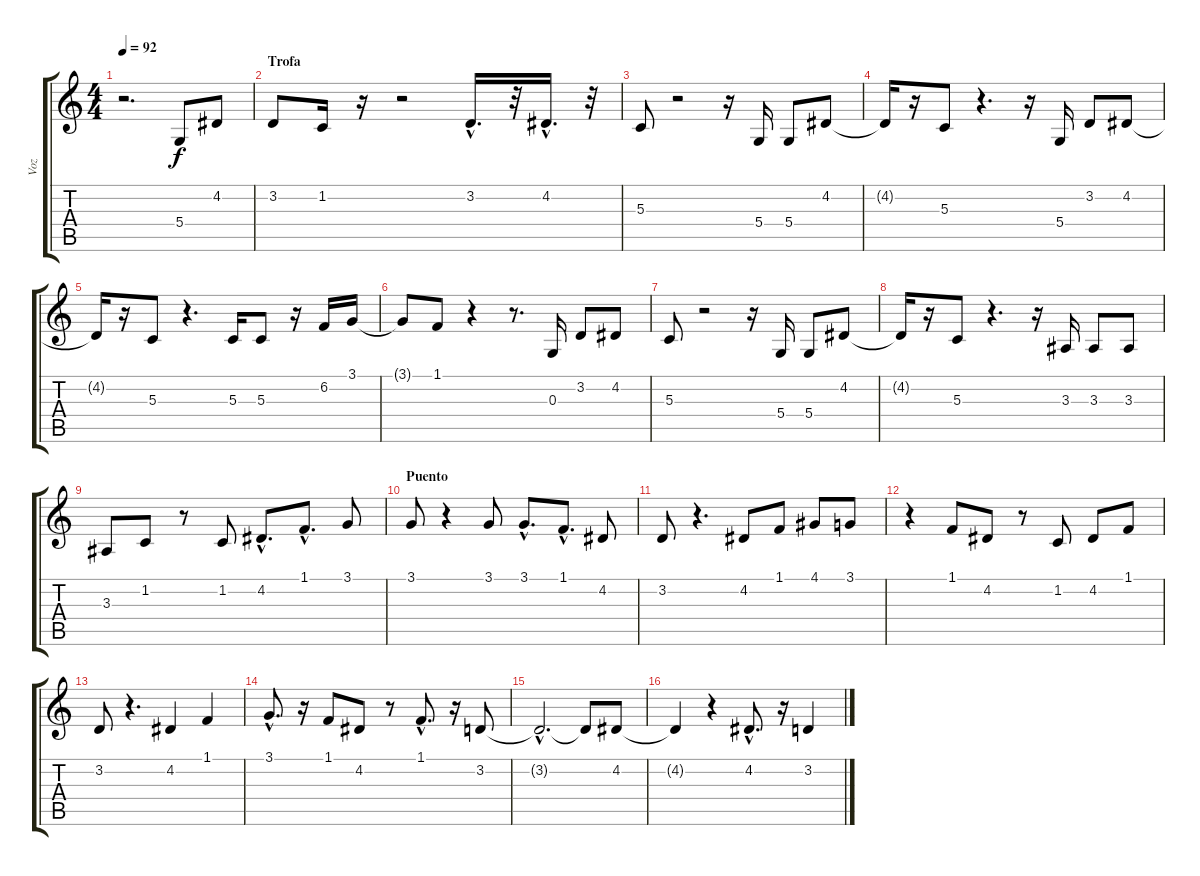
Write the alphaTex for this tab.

\track ("Voz" "Voz") {instrument lead6voice}
\staff {score tabs}
\tuning (E4 B3 G3 D3 A2 E2) {hide}
\ts (4 4)
\tempo 92
\clef g2
\ks c
r.2{d dy f instrument lead6voice} 5.4.8 4.2.8 |
\section ("" "Trofa")
3.2.8 1.2.16 r.16 r.2 3.2{hac}.16{d} r.32 4.2{hac}.16{d} r.32 |
5.3.8 r.2 r.16 5.4.16 5.4.8 4.2.8 |
4.2{t}.16 r.16 5.3.8 r.4{d} r.16 5.4.16 3.2.8 4.2.8 |
4.2{t}.16 r.16 5.3.8 r.4{d} 5.3.16 5.3.8 r.16 6.2.16 3.1.16 |
3.1{t}.8 1.1.8 r.4 r.8{d} 0.3.16 3.2.8 4.2.8 |
5.3.8 r.2 r.16 5.4.16 5.4.8 4.2.8 |
4.2{t}.16 r.16 5.3.8 r.4{d} r.16 3.3.16 3.3.8 3.3.8 |
3.3.8 1.2.8 r.8 1.2.8 4.2{hac}.8{d} 1.1{hac}.8{d} 3.1.8 |
\section ("" "Puento")
3.1.8 r.4 3.1.8 3.1{hac}.8{d} 1.1{hac}.8{d} 4.2.8 |
3.2.8 r.4{d} 4.2.8 1.1.8 4.1.8 3.1.8 |
r.4 1.1.8 4.2.8 r.8 1.2.8 4.2.8 1.1.8 |
3.2.8 r.4{d} 4.2.4 1.1.4 |
3.1{hac}.8{d} r.16 1.1.8 4.2.8 r.8 1.1{hac}.8{d} r.16 3.2.8 |
3.2{hac t}.2{d} 3.2{t}.8 4.2.8 |
4.2{t}.4 r.4 4.2{hac}.8{d} r.16 3.2.4
